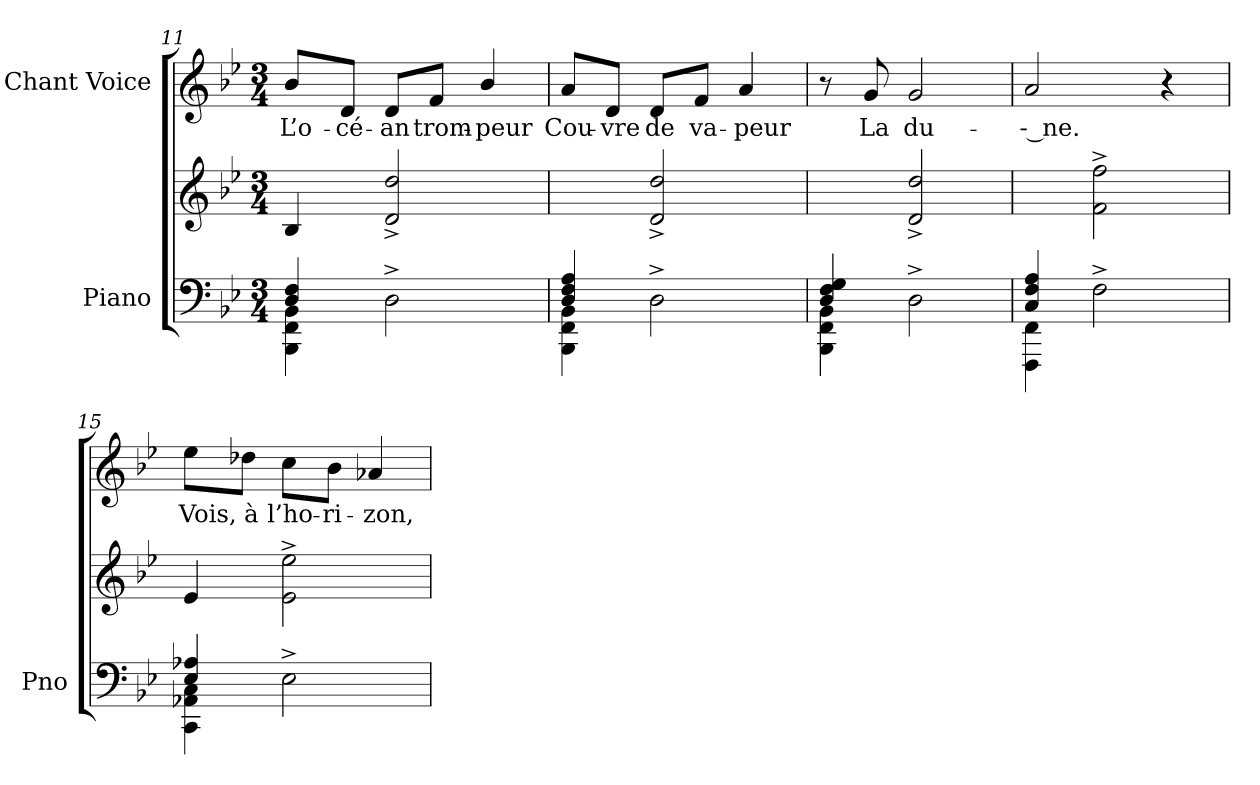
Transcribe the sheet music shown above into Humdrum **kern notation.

**kern	**kern	**kern	**text
*part2	*part2	*part1	*part1
*staff3	*staff2	*staff1	*staff1
*I"Piano	*	*I"Chant Voice	*
*I'Pno	*	*	*
*clefF4	*clefG2	*clefG2	*
*k[b-e-]	*k[b-e-]	*k[b-e-]	*
*M3/4	*M3/4	*M3/4	*
=11	=11	=11	=11
*^	*	*	*
!	!	!	!	!LO:LY:b
4D/ 4F/	4BBB-\ 4FF\ 4BB-\	4B-/	8b-/L	L’o-
!	!	!	!	!LO:LY:b
.	.	.	8d/J	-cé-
!	!	!	!	!LO:LY:b
2ryy	2D^>\	2d/^> 2dd/^>	8d/L	-an
!	!	!	!	!LO:LY:b
.	.	.	8f/J	trom-
!	!	!	!	!LO:LY:b
.	.	.	4b-/	-peur
=12	=12	=12	=12	=12
!	!	!	!	!LO:LY:b
4D/ 4F/ 4A/	4BBB-\ 4FF\ 4BB-\	4ryy	8a/L	Cou-
!	!	!	!	!LO:LY:b
.	.	.	8d/J	-vre
!	!	!	!	!LO:LY:b
2ryy	2D^\	2d/^> 2dd/^>	8d/L	de
!	!	!	!	!LO:LY:b
.	.	.	8f/J	va-
!	!	!	!	!LO:LY:b
.	.	.	4a/	-peur
=13	=13	=13	=13	=13
4D/ 4F/ 4G/	4BBB-\ 4FF\ 4BB-\	4ryy	8r	.
!	!	!	!	!LO:LY:b
.	.	.	8g/	La
!	!	!	!	!LO:LY:b
2ryy	2D^\	2d/^> 2dd/^>	2g/	du-
!!LO:LB:g=z
=14	=14	=14	=14	=14
!	!	!	!	!LO:LY:b
4C/ 4F/ 4A/	4FFF\ 4FF\	4ryy	2a/	-- ne.
2ryy	2F^\	2f\^ 2ff\^	.	.
.	.	.	4r	.
=15	=15	=15	=15	=15
!	!	!	!	!LO:LY:b
4E-/ 4A-X/	4CC\ 4AA-X\ 4C\	4e-/	8ee-\L	Vois,
!	!	!	!	!LO:LY:b
.	.	.	8dd-X\J	à
!	!	!	!	!LO:LY:b
2ryy	2E-^>\	2e-\^> 2ee-\^>	8cc\L	l’ho-
!	!	!	!	!LO:LY:b
.	.	.	8b-\J	-ri-
!	!	!	!	!LO:LY:b
.	.	.	4a-X/	-zon,
*v	*v	*	*	*
=	=	=	=
*-	*-	*-	*-
